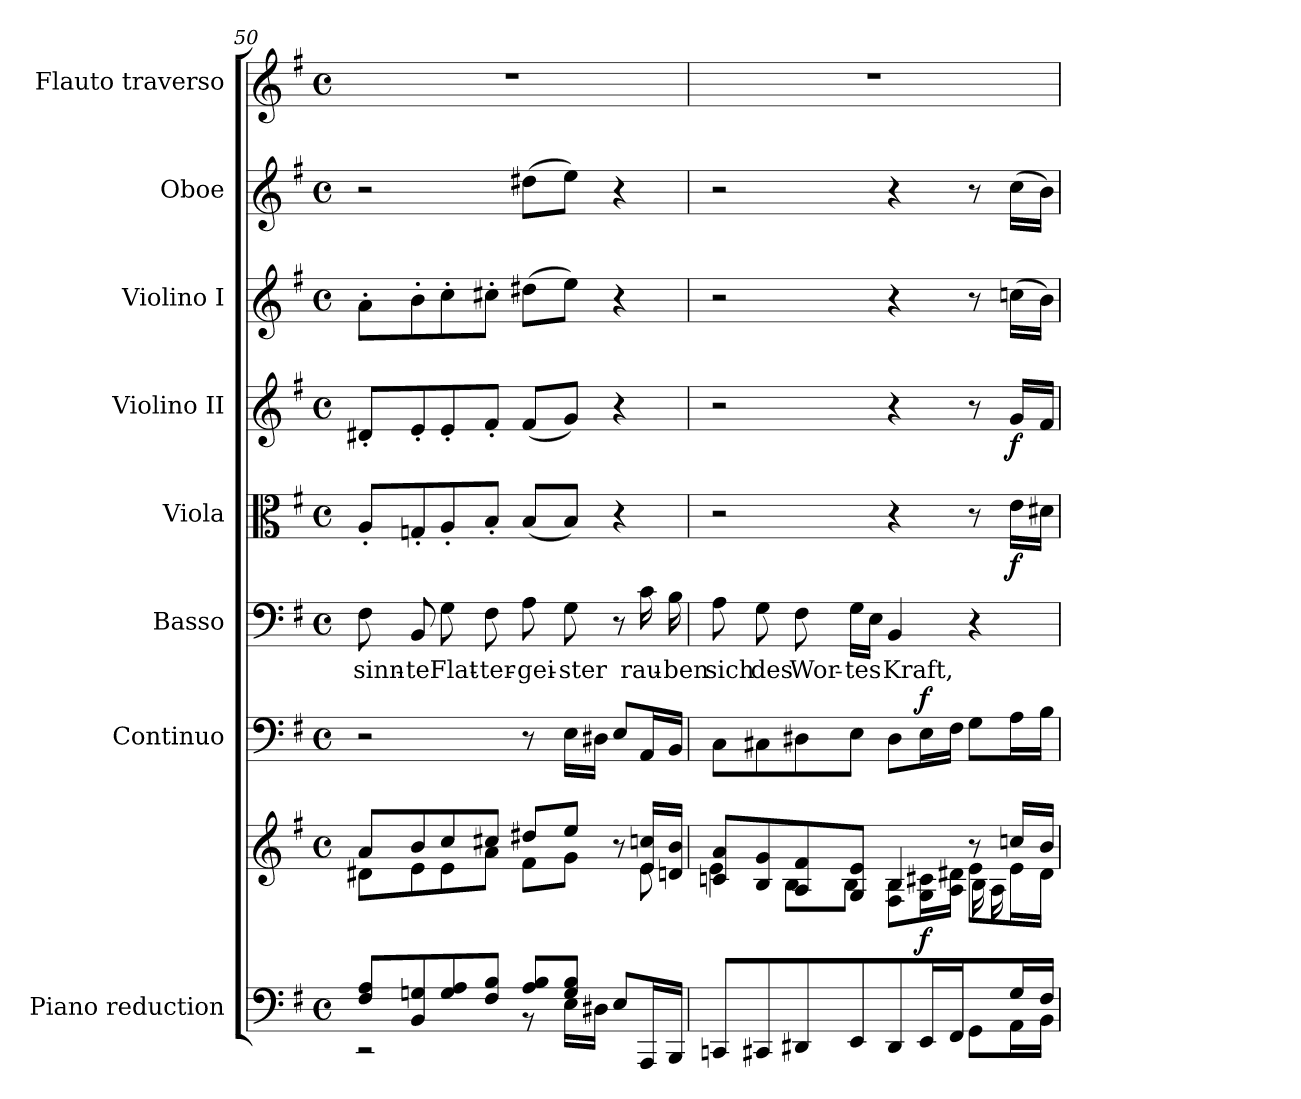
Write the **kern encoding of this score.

**kern	**kern	**dynam	**kern	**dynam	**kern	**text	**kern	**dynam	**kern	**dynam	**kern	**dynam	**kern	**dynam	**kern
*part8	*part8	*part8	*part7	*part7	*part6	*part6	*part5	*part5	*part4	*part4	*part3	*part3	*part2	*part2	*part1
*staff9	*staff8	*staff8/9	*staff7	*staff7	*staff6	*staff6	*staff5	*staff5	*staff4	*staff4	*staff3	*staff3	*staff2	*staff2	*staff1
*I"Piano reduction	*	*	*I"Continuo	*	*I"Basso	*	*I"Viola	*	*I"Violino II	*	*I"Violino I	*	*I"Oboe	*	*I"Flauto traverso
*I'Pno	*	*	*	*	*	*	*I'Vla	*	*I'Vln	*	*I'Vln	*	*I'Ob	*	*I'Fl
!!LO:PB:g=z
*clefF4	*clefG2	*	*clefF4	*	*clefF4	*	*clefC3	*	*clefG2	*	*clefG2	*	*clefG2	*	*clefG2
*k[f#]	*k[f#]	*	*k[f#]	*	*k[f#]	*	*k[f#]	*	*k[f#]	*	*k[f#]	*	*k[f#]	*	*k[f#]
*M4/4	*M4/4	*	*M4/4	*	*M4/4	*	*M4/4	*	*M4/4	*	*M4/4	*	*M4/4	*	*M4/4
*met(c)	*met(c)	*	*met(c)	*	*met(c)	*	*met(c)	*	*met(c)	*	*met(c)	*	*met(c)	*	*met(c)
=50	=50	=50	=50	=50	=50	=50	=50	=50	=50	=50	=50	=50	=50	=50	=50
*^	*^	*	*	*	*	*	*	*	*	*	*	*	*	*	*
!	!	!	!	!	!	!	!	!LO:LY:b	!	!	!	!	!	!	!	!	!
8F#/ 8A/L	2r	8a/L	8d#X\L	.	2r	.	8F#\	-sinn-	8A'/L	.	8d#X'/L	.	8a'\L	.	2r	.	1r
!	!	!	!	!	!	!	!	!LO:LY:b	!	!	!	!	!	!	!	!	!
8BB/ 8Gn/	.	8b/	8e\	.	.	.	8BB/	-te	8Gn'/	.	8e'/	.	8b'\	.	.	.	.
!	!	!	!	!	!	!	!	!LO:LY:b	!	!	!	!	!	!	!	!	!
8G/ 8A/	.	8cc/	8e\	.	.	.	8G\	Flat-	8A'/	.	8e'/	.	8cc'\	.	.	.	.
!	!	!	!	!	!	!	!	!LO:LY:b	!	!	!	!	!	!	!	!	!
8F#/ 8B/J	.	8cc#X/J	8a\J	.	.	.	8F#\	-ter-	8B'/J	.	8f#'/J	.	8cc#X'\J	.	.	.	.
!	!	!	!	!	!	!	!	!LO:LY:b	!	!	!	!	!	!	!	!	!
8A/ 8B/L	8r	8dd#X/L	8f#\L	.	8r	.	8A\	-gei-	(<8B/L	.	(<8f#/L	.	(>8dd#X\L	.	(>8dd#X\L	.	.
!	!	!	!	!	!	!	!	!LO:LY:b	!	!	!	!	!	!	!	!	!
8G/ 8B/J	16E\LL	8ee/J	8g\J	.	16E\LL	.	8G\	-ster	8B/J)	.	8g/J)	.	8ee\J)	.	8ee\J)	.	.
.	16D#X\JJ	.	.	.	16D#X\JJ	.	.	.	.	.	.	.	.	.	.	.	.
8E/L	4ryy	8r	8ryy	.	8E/L	.	8r	.	4r	.	4r	.	4r	.	4r	.	.
!	!	!	!	!	!	!	!	!LO:LY:b	!	!	!	!	!	!	!	!	!
16AAA/L	.	16e/ 16ccn/LL	8e\	.	16AA/L	.	16c\	rau-	.	.	.	.	.	.	.	.	.
!	!	!	!	!	!	!	!	!LO:LY:b	!	!	!	!	!	!	!	!	!
16BBB/JJ	.	16dn/ 16b/JJ	.	.	16BB/JJ	.	16B\	-ben	.	.	.	.	.	.	.	.	.
=51	=51	=51	=51	=51	=51	=51	=51	=51	=51	=51	=51	=51	=51	=51	=51	=51	=51
*	*	*	*^	*	*	*	*	*	*	*	*	*	*	*	*	*	*
!	!	!	!	!	!	!	!	!	!LO:LY:b	!	!	!	!	!	!	!	!	!
8CCn/L	2.ryy	8cn/ 8a/L	4e\	2.ryy	.	8C\L	.	8A\	sich	2r	.	2r	.	2r	.	2r	.	1r
!	!	!	!	!	!	!	!	!	!LO:LY:b	!	!	!	!	!	!	!	!	!
8CC#X/	.	8B/ 8g/	.	.	.	8C#X\	.	8G\	des	.	.	.	.	.	.	.	.	.
!	!	!	!	!	!	!	!	!	!LO:LY:b	!	!	!	!	!	!	!	!	!
8DD#X/	.	8A/ 8f#/	8B\L	.	.	8D#X\	.	8F#\	Wor-	.	.	.	.	.	.	.	.	.
!	!	!	!	!	!	!	!	!	!LO:LY:b	!	!	!	!	!	!	!	!	!
8EE/J	.	8G/ 8e/J	8B\J	.	.	8E\J	.	16G\LL	-tes	.	.	.	.	.	.	.	.	.
.	.	.	.	.	.	.	.	16E\JJ	.	.	.	.	.	.	.	.	.	.
!	!	!	!	!	!	!	!	!	!LO:LY:b	!	!	!	!	!	!	!	!	!
8DD#/L	.	4B/	8F#\ 8B\L	.	.	8D#\L	.	4BB/	Kraft,	4r	.	4r	.	4r	.	4r	.	.
!	!	!	!	!	!LO:DY:b	!	!LO:DY:a	!	!	!	!	!	!	!	!	!	!	!
16EE/L	.	.	16G\ 16c#X\L	.	f	16E\L	f	.	.	.	.	.	.	.	.	.	.	.
16FF#/JJ	.	.	16A\ 16d#X\JJ	.	.	16F#\JJ	.	.	.	.	.	.	.	.	.	.	.	.
8ryy	8GG\L	8r	8e\L	16B\LL	.	8G\L	.	4r	.	8r	.	8r	.	8r	.	8r	.	.
.	.	.	.	16A\	.	.	.	.	.	.	.	.	.	.	.	.	.	.
!	!	!	!	!	!	!	!	!	!	!	!LO:DY:b	!	!LO:DY:b	!	!LO:DY:b	!	!	!
!	!	!	!	!	!	!	!	!	!	!	!	!	!	!	!LO:DY:n=1:b	!	!	!
!	!	!	!	!	!	!	!	!	!	!	!	!	!	!	!LO:DY:n=2:b	!	!LO:DY:b	!
!	!	!	!	!	!	!	!	!	!	!	!	!	!	!	!	!	!LO:DY:n=1:b	!
!	!	!	!	!	!	!	!	!	!	!	!	!	!	!	!	!	!LO:DY:n=2:b	!
16G/	16AA\L	16ccn/LL	16e\L	8ryy	.	16A\L	.	.	.	16e\LL	f	16g/LL	f	(>16ccn\LL	other-dynamics f other-dynamics	(>16cc\LL	other-dynamics f other-dynamics	.
16F#/JJ	16BB\JJ	16b/JJ	16d#\JJ	.	.	16B\JJ	.	.	.	16d#X\JJ	.	16f#/JJ	.	16b\JJ)	.	16b\JJ)	.	.
*v	*v	*	*	*	*	*	*	*	*	*	*	*	*	*	*	*	*	*
*	*v	*v	*v	*	*	*	*	*	*	*	*	*	*	*	*	*	*
=	=	=	=	=	=	=	=	=	=	=	=	=	=	=	=
*-	*-	*-	*-	*-	*-	*-	*-	*-	*-	*-	*-	*-	*-	*-	*-
